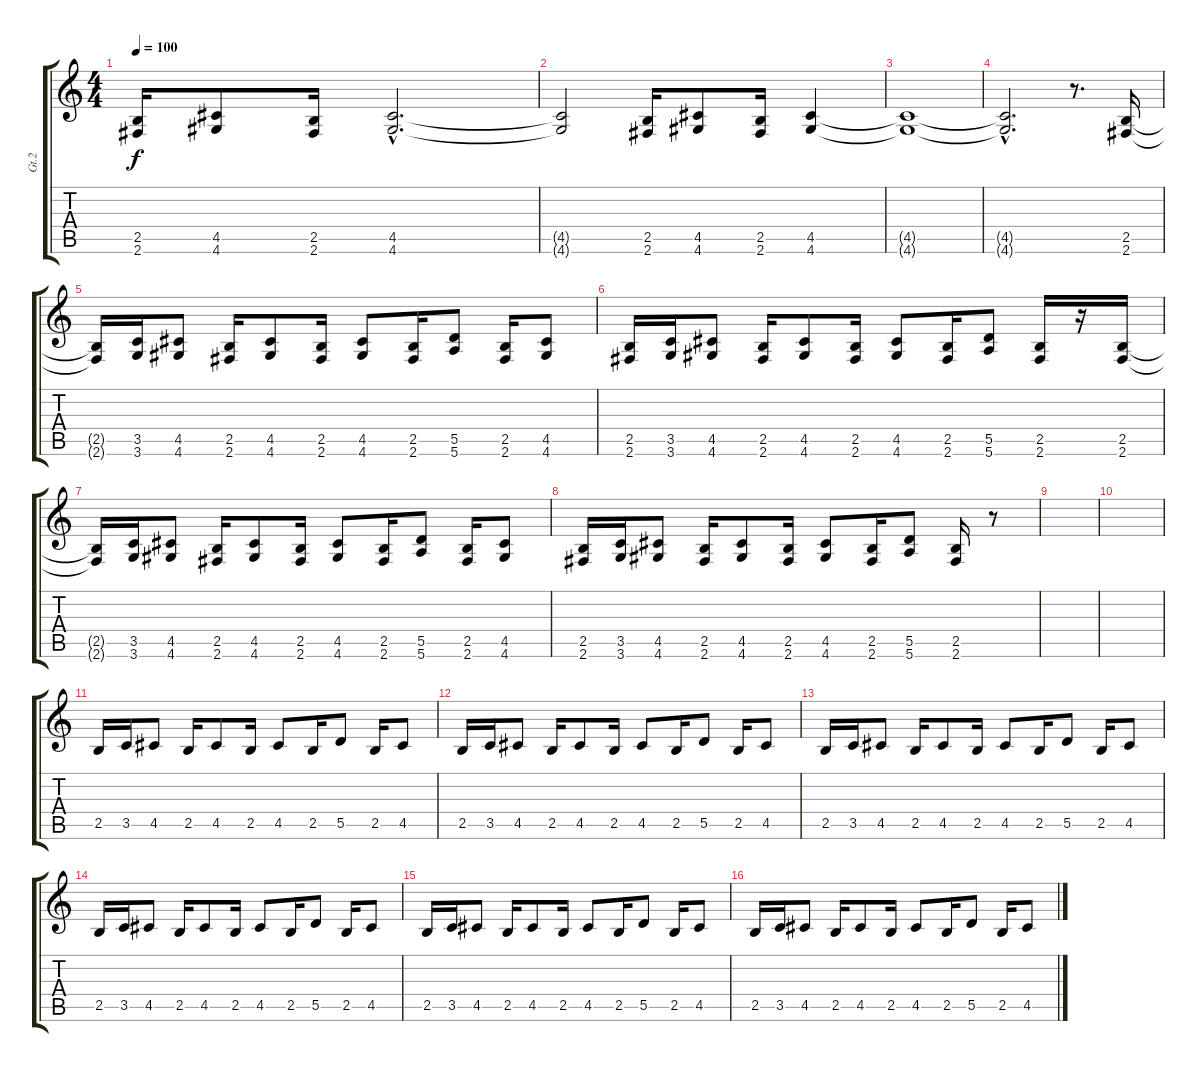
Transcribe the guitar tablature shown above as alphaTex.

\track ("Gt.2" "Gt.2") {instrument distortionguitar}
\staff {score tabs}
\tuning (E4 B3 G3 D3 A2 E2) {hide}
\ts (4 4)
\tempo 100
\clef g2
\ks c
(2.5 2.6).16{dy f volume 10} (4.5 4.6).8 (2.5 2.6).16 (4.5{hac} 4.6{hac}).2{d} |
(4.5{t} 4.6{t}).2 (2.5 2.6).16 (4.5 4.6).8 (2.5 2.6).16 (4.5 4.6).4 |
(4.5{t} 4.6{t}).1 |
(4.5{hac t} 4.6{hac t}).2{d} r.8{d} (2.5 2.6).16 |
(2.5{t} 2.6{t}).16 (3.5 3.6).16 (4.5 4.6).8 (2.5 2.6).16 (4.5 4.6).8 (2.5 2.6).16 (4.5 4.6).8 (2.5 2.6).16 (5.5 5.6).8 (2.5 2.6).16 (4.5 4.6).8 |
(2.5 2.6).16 (3.5 3.6).16 (4.5 4.6).8 (2.5 2.6).16 (4.5 4.6).8 (2.5 2.6).16 (4.5 4.6).8 (2.5 2.6).16 (5.5 5.6).8 (2.5 2.6).16 r.16 (2.5 2.6).16 |
(2.5{t} 2.6{t}).16 (3.5 3.6).16 (4.5 4.6).8 (2.5 2.6).16 (4.5 4.6).8 (2.5 2.6).16 (4.5 4.6).8 (2.5 2.6).16 (5.5 5.6).8 (2.5 2.6).16 (4.5 4.6).8 |
(2.5 2.6).16 (3.5 3.6).16 (4.5 4.6).8 (2.5 2.6).16 (4.5 4.6).8 (2.5 2.6).16 (4.5 4.6).8 (2.5 2.6).16 (5.5 5.6).8 (2.5 2.6).16 r.8 |
|
|
2.5.16 3.5.16 4.5.8 2.5.16 4.5.8 2.5.16 4.5.8 2.5.16 5.5.8 2.5.16 4.5.8 |
2.5.16 3.5.16 4.5.8 2.5.16 4.5.8 2.5.16 4.5.8 2.5.16 5.5.8 2.5.16 4.5.8 |
2.5.16 3.5.16 4.5.8 2.5.16 4.5.8 2.5.16 4.5.8 2.5.16 5.5.8 2.5.16 4.5.8 |
2.5.16 3.5.16 4.5.8 2.5.16 4.5.8 2.5.16 4.5.8 2.5.16 5.5.8 2.5.16 4.5.8 |
2.5.16 3.5.16 4.5.8 2.5.16 4.5.8 2.5.16 4.5.8 2.5.16 5.5.8 2.5.16 4.5.8 |
2.5.16 3.5.16 4.5.8 2.5.16 4.5.8 2.5.16 4.5.8 2.5.16 5.5.8 2.5.16 4.5.8
